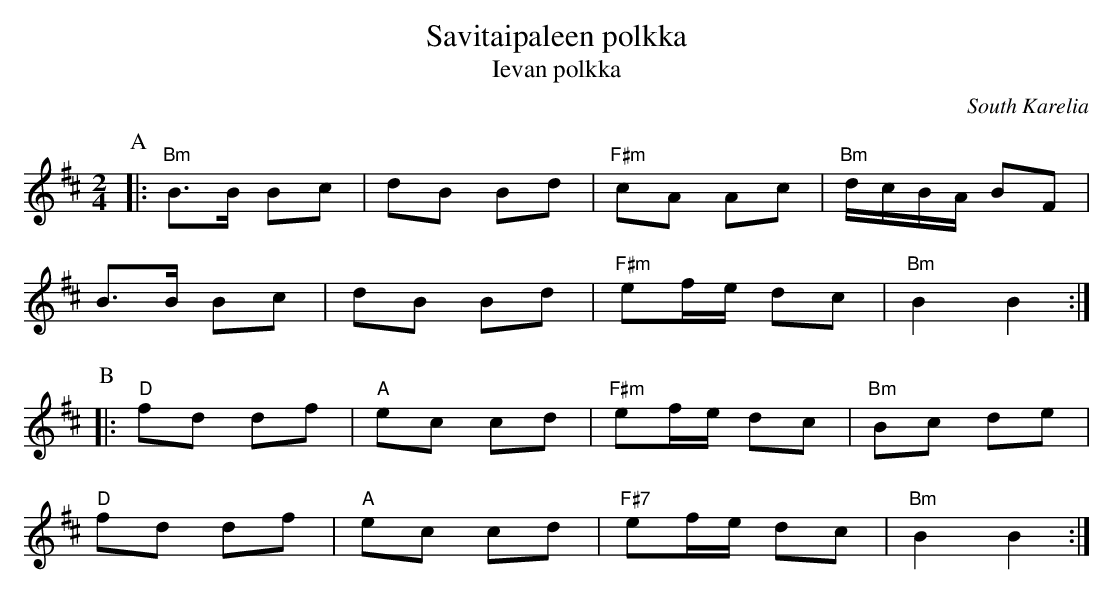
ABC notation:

X:1
T:Savitaipaleen polkka
T:Ievan polkka
O:South Karelia
M:2/4
L:1/8
K:Bm
P:A
|: "Bm"B>B Bc | dB Bd | "F#m"cA Ac | "Bm"d/c/B/A/ BF |
B>B Bc | dB Bd | "F#m"ef/e/ dc | "Bm"B2 B2 :|
P:B
|: "D"fd df | "A"ec cd | "F#m"ef/e/ dc | "Bm"Bc de |
"D"fd df | "A"ec cd | "F#7"ef/e/ dc | "Bm"B2 B2 :|
